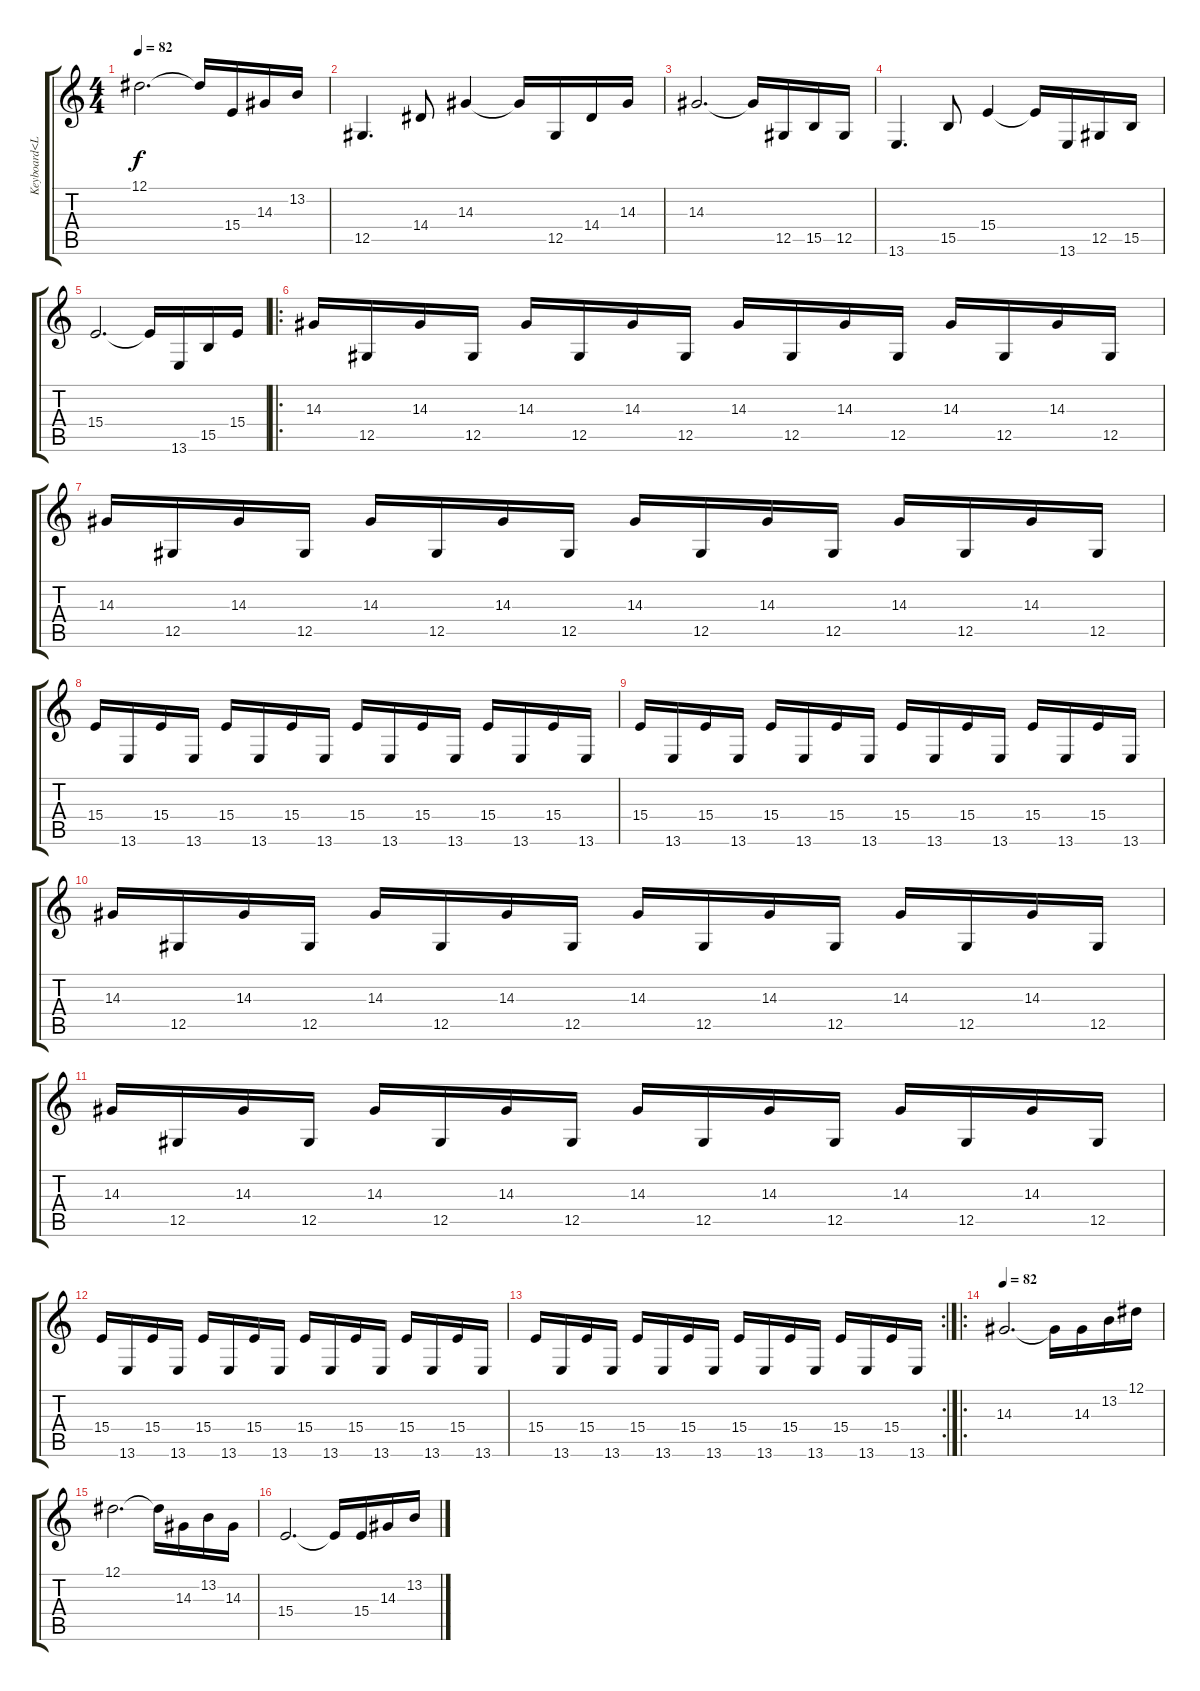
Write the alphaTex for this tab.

\track ("Keyboard<L>" "Keyboard<L") {instrument stringensemble1}
\staff {score tabs}
\tuning (Eb4 Bb3 Gb3 Db3 Ab2 Eb2) {hide}
\ts (4 4)
\tempo 82
\clef g2
\ks c
12.1.2{d dy f} 12.1{t}.16 15.4.16 14.3.16 13.2.16 |
12.5.4{d} 14.4.8 14.3.4 14.3{t}.16 12.5.16 14.4.16 14.3.16 |
14.3.2{d} 14.3{t}.16 12.5.16 15.5.16 12.5.16 |
13.6.4{d} 15.5.8 15.4.4 15.4{t}.16 13.6.16 12.5.16 15.5.16 |
15.4.2{d} 15.4{t}.16 13.6.16 15.5.16 15.4.16 |
\ro
14.3.16 12.5.16 14.3.16 12.5.16 14.3.16 12.5.16 14.3.16 12.5.16 14.3.16 12.5.16 14.3.16 12.5.16 14.3.16 12.5.16 14.3.16 12.5.16 |
14.3.16 12.5.16 14.3.16 12.5.16 14.3.16 12.5.16 14.3.16 12.5.16 14.3.16 12.5.16 14.3.16 12.5.16 14.3.16 12.5.16 14.3.16 12.5.16 |
15.4.16 13.6.16 15.4.16 13.6.16 15.4.16 13.6.16 15.4.16 13.6.16 15.4.16 13.6.16 15.4.16 13.6.16 15.4.16 13.6.16 15.4.16 13.6.16 |
15.4.16 13.6.16 15.4.16 13.6.16 15.4.16 13.6.16 15.4.16 13.6.16 15.4.16 13.6.16 15.4.16 13.6.16 15.4.16 13.6.16 15.4.16 13.6.16 |
14.3.16 12.5.16 14.3.16 12.5.16 14.3.16 12.5.16 14.3.16 12.5.16 14.3.16 12.5.16 14.3.16 12.5.16 14.3.16 12.5.16 14.3.16 12.5.16 |
14.3.16 12.5.16 14.3.16 12.5.16 14.3.16 12.5.16 14.3.16 12.5.16 14.3.16 12.5.16 14.3.16 12.5.16 14.3.16 12.5.16 14.3.16 12.5.16 |
15.4.16 13.6.16 15.4.16 13.6.16 15.4.16 13.6.16 15.4.16 13.6.16 15.4.16 13.6.16 15.4.16 13.6.16 15.4.16 13.6.16 15.4.16 13.6.16 |
\rc 2
15.4.16 13.6.16 15.4.16 13.6.16 15.4.16 13.6.16 15.4.16 13.6.16 15.4.16 13.6.16 15.4.16 13.6.16 15.4.16 13.6.16 15.4.16 13.6.16 |
\ro
\tempo 82
14.3.2{d instrument acousticgrandpiano} 14.3{t}.16 14.3.16 13.2.16 12.1.16 |
12.1.2{d} 12.1{t}.16 14.3.16 13.2.16 14.3.16 |
15.4.2{d} 15.4{t}.16 15.4.16 14.3.16 13.2.16
